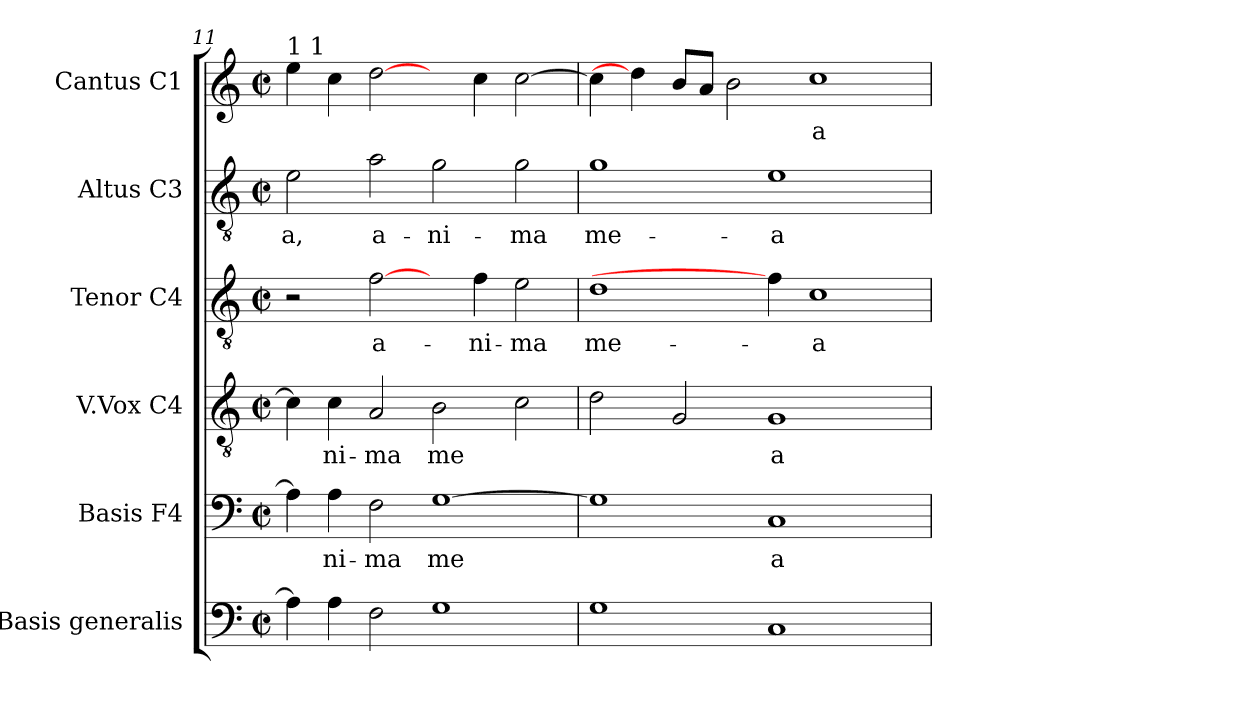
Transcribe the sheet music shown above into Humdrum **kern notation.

**kern	**kern	**text	**kern	**text	**kern	**text	**kern	**text	**kern	**text
*part6	*part5	*part5	*part4	*part4	*part3	*part3	*part2	*part2	*part1	*part1
*staff6	*staff5	*staff5	*staff4	*staff4	*staff3	*staff3	*staff2	*staff2	*staff1	*staff1
*I"Basis  generalis	*I"Basis  F4	*	*I"V.Vox  C4	*	*I"Tenor  C4	*	*I"Altus  C3	*	*I"Cantus  C1	*
*	*I'B	*	*	*	*I'T	*	*I'A	*	*I'C	*
!!LO:PB:g=z
*clefF4	*clefF4	*	*clefGv2	*	*clefGv2	*	*clefGv2	*	*clefG2	*
*k[]	*k[]	*	*k[]	*	*k[]	*	*k[]	*	*k[]	*
*C:	*C:	*	*C:	*	*C:	*	*C:	*	*C:	*
*M2/2	*M2/2	*	*M2/2	*	*M2/2	*	*M2/2	*	*M2/2	*
*met(c|)	*met(c|)	*	*met(c|)	*	*met(c|)	*	*met(c|)	*	*met(c|)	*
=11	=11	=11	=11	=11	=11	=11	=11	=11	=11	=11
!	!	!	!	!	!	!	!	!	!LO:TX:a:t=1 1	!
!	!	!LO:LY:b:cj	!	!LO:LY:b:cj	!	!	!	!LO:LY:b:cj	!	!LO:LY:b:cj
4A\]	4A\]	--	4c\]	--	2r	.	2e\	-a,	4ee\	--
!	!	!LO:LY:b:cj	!	!LO:LY:b:cj	!	!	!	!	!	!LO:LY:b:cj
4A\	4A\	-ni-	4c\	-ni-	.	.	.	.	4cc\	--
!	!	!LO:LY:b:cj	!	!LO:LY:b:cj	!	!LO:LY:b:cj	!	!LO:LY:b:cj	!	!LO:LY:b:cj
2F\	2F\	-ma	2A/	-ma	[2f\	a-	2a\	a-	[2dd\	--
!	!	!LO:LY:b:cj	!	!LO:LY:b:cj	!	!	!	!LO:LY:b:cj	!	!
1G	[>1G	me-	2B\	me-	4ryy	.	2g\	-ni-	4ryy	.
!	!	!	!	!	!	!LO:LY:b:cj	!	!	!	!LO:LY:b:cj
.	.	.	.	.	4f\	-ni-	.	.	4cc\	--
!	!	!	!	!LO:LY:b:cj	!	!LO:LY:b:cj	!	!LO:LY:b:cj	!	!LO:LY:b:cj
.	.	.	2c\	--	2e\	-ma	2g\	-ma	[>2cc\	--
=12	=12	=12	=12	=12	=12	=12	=12	=12	=12	=12
!	!	!LO:LY:b:cj	!	!LO:LY:b:cj	!	!LO:LY:b:cj	!	!LO:LY:b:cj	!	!LO:LY:b:cj
1G	1G]	--	2d\	--	1d	me-	1g	me-	4cc\]	--
.	.	.	.	.	.	.	.	.	4dd\]	.
!	!	!	!	!LO:LY:b:cj	!	!	!	!	!	!LO:LY:b:cj
.	.	.	2G/	--	.	.	.	.	8b/L	--
!	!	!	!	!	!	!	!	!	!	!LO:LY:b:cj
.	.	.	.	.	.	.	.	.	8a/J	--
!	!	!	!	!	!	!	!	!	!	!LO:LY:b:cj
.	.	.	.	.	.	.	.	.	2b\	--
!	!	!LO:LY:b:cj	!	!LO:LY:b:cj	!	!	!	!LO:LY:b:cj	!	!
1C	1C	-a	1G	-a	4f\]	.	1e	-a	.	.
!	!	!	!	!	!	!LO:LY:b:cj	!	!	!	!LO:LY:b:cj
.	.	.	.	.	1c	-a	.	.	1cc	-a
4ryy	4ryy	.	4ryy	.	.	.	4ryy	.	.	.
=	=	=	=	=	=	=	=	=	=	=
*-	*-	*-	*-	*-	*-	*-	*-	*-	*-	*-
